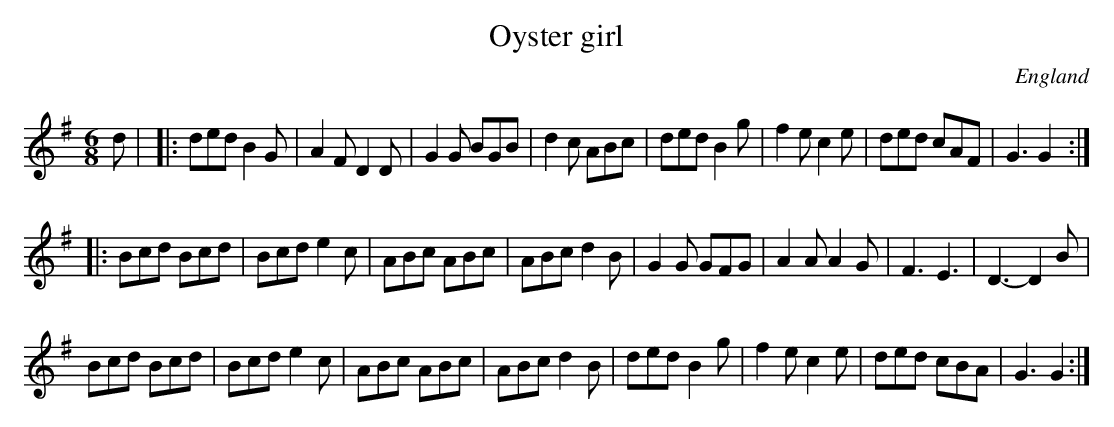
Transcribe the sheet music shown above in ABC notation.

X:1
T:Oyster girl
M:6/8
O:England
K:G
d|\
|: ded B2G | A2F D2D | G2G BGB | d2c ABc | \
   ded B2g | f2e c2e | ded cAF | G3 G2  :|
|: Bcd Bcd | Bcd e2c | ABc ABc | ABc d2B | \
   G2G GFG | A2A A2G | F3 E3   | D3-D2 B |
   Bcd Bcd | Bcd e2c | ABc ABc | ABc d2B | \
   ded B2g | f2e c2e | ded cBA | G3 G2  :|
